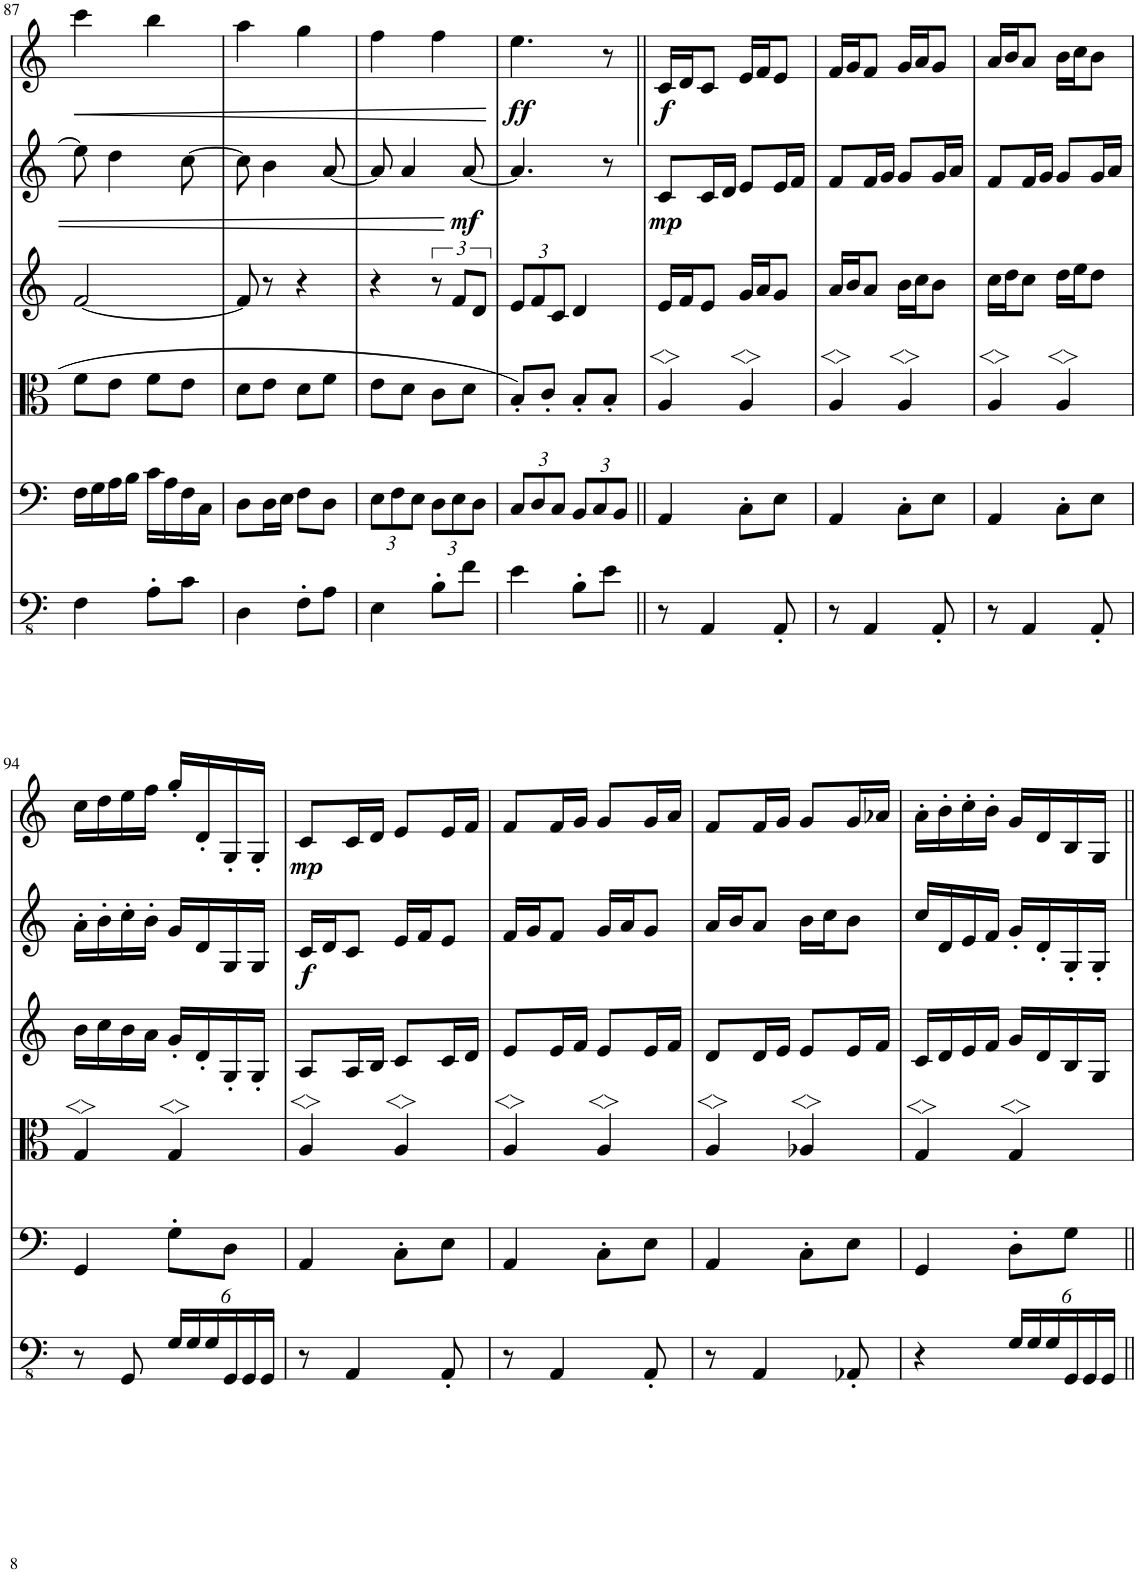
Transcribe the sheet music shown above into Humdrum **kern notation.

**kern	**kern	**kern	**kern	**kern	**dynam	**kern	**dynam	**kern	**dynam
*part7	*part6	*part5	*part4	*part3	*part3	*part2	*part2	*part1	*part1
*staff7	*staff6	*staff5	*staff4	*staff3	*staff3	*staff2	*staff2	*staff1	*staff1
*I"Piano	*I"Piano	*I"Piano	*I"Piano	*I"Piano	*	*I"Piano	*	*I"Piano	*
*	*I'Pno	*	*	*	*	*	*	*I'Pno	*
!!LO:PB:g=z
*clefFv4	*clefF4	*clefC3	*clefG2	*clefG2	*	*clefG2	*	*clefG2	*
*k[]	*k[]	*k[]	*k[]	*k[]	*	*k[]	*	*k[]	*
*M2/4	*M2/4	*M2/4	*M2/4	*M2/4	*	*M2/4	*	*M2/4	*
=87	=87	=87	=87	=87	=87	=87	=87	=87	=87
!	!	!	!	!	!	!	!LO:HP:b	!	!
4FF\	16F\LL	8f\L	[2f/	8ee\]	.	4ccc\	<	8ee]	.
.	16G\	.	.	.	.	.	.	.	.
.	16A\	8e\J	.	4dd\	.	.	.	4dd	.
.	16B\JJ	.	.	.	.	.	.	.	.
8AA'\L	16c\LL	8f\L	.	.	.	4bb\	.	.	.
.	16A\	.	.	.	.	.	.	.	.
8C\J	16F\	8e\J	.	[8cc\	.	.	.	[8cc	.
.	16C\JJ	.	.	.	.	.	.	.	.
=88	=88	=88	=88	=88	=88	=88	=88	=88	=88
4DD\	8D\L	8d\L	8f/]	8cc\]	.	4aa\	.	8cc]	.
.	16D\L	8e\J	8r	4b\	.	.	.	4b	.
.	16E\JJ	.	.	.	.	.	.	.	.
8FF'\L	8F\L	8d\L	4r	.	.	4gg\	.	.	.
8AA\J	8D\J	8f\J	.	[8a/	.	.	.	[8a	.
=89	=89	=89	=89	=89	=89	=89	=89	=89	=89
*	*Xbrackettup	*	*	*	*	*	*	*	*
4EE\	12E\L	8e\L	4r	8a/]	.	4ff\	.	8a]	.
.	12F\	.	.	.	.	.	.	.	.
.	.	8d\J	.	4a/	.	.	.	4a	.
.	12E\J	.	.	.	.	.	.	.	.
8BB'\L	12D\L	8c\L	12r	.	.	4ff\	.	.	.
.	12E\	.	12f/L	.	.	.	.	.	.
!	!	!	!	!	!LO:DY:b	!	!	!	!LO:DY:b
8F\J	.	8d\J	.	[8a/	mf	.	.	[8a	mf
.	12D\J	.	12d/J	.	.	.	.	.	.
.	.	.	.	.	.	.	[	.	.
=90	=90	=90	=90	=90	=90	=90	=90	=90	=90
*	*	*	*Xbrackettup	*	*	*	*	*	*
!	!	!	!	!	!	!	!LO:DY:b	!	!
4E\	12C/L	8B'/L	12e/L	4.a/]	.	4.ee\	ff	4.a]	.
.	12D/	.	12f/	.	.	.	.	.	.
.	.	8c'/J	.	.	.	.	.	.	.
.	12C/J	.	12c/J	.	.	.	.	.	.
8BB'\L	12BB/L	8B'/L	4d/	.	.	.	.	.	.
.	12C/	.	.	.	.	.	.	.	.
8E\J	.	8B'/J	.	8r	.	8r	.	8r	.
.	12BB/J	.	.	.	.	.	.	.	.
=91	=91	=91	=91	=91	=91	=91	=91	=91	=91
!	!	!	!	!	!LO:DY:b	!	!LO:DY:b	!	!LO:DY:b
8r	4AA/	4A>/	16e/LL	8c/L	mp	16c/LL	f	8c/L	mp
.	.	.	16f/J	.	.	16d/J	.	.	.
4AAA/	.	.	8e/J	16c/L	.	8c/J	.	16c/L	.
.	.	.	.	16d/JJ	.	.	.	16d/JJ	.
.	8C'\L	4A>/	16g/LL	8e/L	.	16e/LL	.	8e/L	.
.	.	.	16a/J	.	.	16f/J	.	.	.
8AAA'/	8E\J	.	8g/J	16e/L	.	8e/J	.	16e/L	.
.	.	.	.	16f/JJ	.	.	.	16f/JJ	.
=92	=92	=92	=92	=92	=92	=92	=92	=92	=92
8r	4AA/	4A>/	16a/LL	8f/L	.	16f/LL	.	8f/L	.
.	.	.	16b/J	.	.	16g/J	.	.	.
4AAA/	.	.	8a/J	16f/L	.	8f/J	.	16f/L	.
.	.	.	.	16g/JJ	.	.	.	16g/JJ	.
.	8C'\L	4A>/	16b\LL	8g/L	.	16g/LL	.	8g/L	.
.	.	.	16cc\J	.	.	16a/J	.	.	.
8AAA'/	8E\J	.	8b\J	16g/L	.	8g/J	.	16g/L	.
.	.	.	.	16a/JJ	.	.	.	16a/JJ	.
=93	=93	=93	=93	=93	=93	=93	=93	=93	=93
8r	4AA/	4A>/	16cc\LL	8f/L	.	16a/LL	.	8f/L	.
.	.	.	16dd\J	.	.	16b/J	.	.	.
4AAA/	.	.	8cc\J	16f/L	.	8a/J	.	16f/L	.
.	.	.	.	16g/JJ	.	.	.	16g/JJ	.
.	8C'\L	4A>/	16dd\LL	8g/L	.	16b\LL	.	8g/L	.
.	.	.	16ee\J	.	.	16cc\J	.	.	.
8AAA'/	8E\J	.	8dd\J	16g/L	.	8b\J	.	16g/L	.
.	.	.	.	16a/JJ	.	.	.	16a/JJ	.
!!LO:LB:g=z
=94	=94	=94	=94	=94	=94	=94	=94	=94	=94
8r	4GG/	4G>/	16b\LL	16a'\LL	.	16cc\LL	.	16a'/LL	.
.	.	.	16cc\	16b'\	.	16dd\	.	16b'/J	.
8GGG/	.	.	16b\	16cc'\	.	16ee\	.	16cc'/L	.
.	.	.	16a\JJ	16b'\JJ	.	16ff\JJ	.	16b'/JJ	.
*Xbrackettup	*	*	*	*	*	*	*	*	*
24GG/LL	8G'\L	4G>/	16g'/LL	16g/LL	.	16gg'/LL	.	16g/LL	.
24GG/	.	.	.	.	.	.	.	.	.
.	.	.	16d'/	16d/	.	16d'/	.	16d/J	.
24GG/	.	.	.	.	.	.	.	.	.
24GGG/	8D\J	.	16G'/	16G/	.	16G'/	.	16G/L	.
24GGG/	.	.	.	.	.	.	.	.	.
.	.	.	16G'/JJ	16G/JJ	.	16G'/JJ	.	16G/JJ	.
24GGG/JJ	.	.	.	.	.	.	.	.	.
=95	=95	=95	=95	=95	=95	=95	=95	=95	=95
!	!	!	!	!	!LO:DY:b	!	!LO:DY:b	!	!LO:DY:b
8r	4AA/	4A>/	8A/L	16c/LL	f	8c/L	mp	16c/LL	f
.	.	.	.	16d/J	.	.	.	16d/J	.
4AAA/	.	.	16A/L	8c/J	.	16c/L	.	8c/J	.
.	.	.	16B/JJ	.	.	16d/JJ	.	.	.
.	8C'\L	4A>/	8c/L	16e/LL	.	8e/L	.	16e/LL	.
.	.	.	.	16f/J	.	.	.	16f/J	.
8AAA'/	8E\J	.	16c/L	8e/J	.	16e/L	.	8e/J	.
.	.	.	16d/JJ	.	.	16f/JJ	.	.	.
=96	=96	=96	=96	=96	=96	=96	=96	=96	=96
8r	4AA/	4A>/	8e/L	16f/LL	.	8f/L	.	16f/LL	.
.	.	.	.	16g/J	.	.	.	16g/J	.
4AAA/	.	.	16e/L	8f/J	.	16f/L	.	8f/J	.
.	.	.	16f/JJ	.	.	16g/JJ	.	.	.
.	8C'\L	4A>/	8e/L	16g/LL	.	8g/L	.	16g/LL	.
.	.	.	.	16a/J	.	.	.	16a/J	.
8AAA'/	8E\J	.	16e/L	8g/J	.	16g/L	.	8g/J	.
.	.	.	16f/JJ	.	.	16a/JJ	.	.	.
=97	=97	=97	=97	=97	=97	=97	=97	=97	=97
8r	4AA/	4A>/	8d/L	16a/LL	.	8f/L	.	16a/LL	.
.	.	.	.	16b/J	.	.	.	16b/J	.
4AAA/	.	.	16d/L	8a/J	.	16f/L	.	8a/J	.
.	.	.	16e/JJ	.	.	16g/JJ	.	.	.
.	8C'\L	4A-X>/	8e/L	16b\LL	.	8g/L	.	16b\LL	.
.	.	.	.	16cc\J	.	.	.	16cc\J	.
8AAA-X'/	8E\J	.	16e/L	8b\J	.	16g/L	.	8b\J	.
.	.	.	16f/JJ	.	.	16a-X/JJ	.	.	.
=98	=98	=98	=98	=98	=98	=98	=98	=98	=98
4r	4GG/	4G>/	16c/LL	16cc/LL	.	16a'\LL	.	16cc/LL	.
.	.	.	16d/	16d/	.	16b'\	.	16d/J	.
.	.	.	16e/	16e/	.	16cc'\	.	16e/L	.
.	.	.	16f/JJ	16f/JJ	.	16b'\JJ	.	16f/JJ	.
24GG/LL	8D'\L	4G>/	16g/LL	16g'/LL	.	16g/LL	.	16g'/LL	.
24GG/	.	.	.	.	.	.	.	.	.
.	.	.	16d/	16d'/	.	16d/	.	16d'/J	.
24GG/	.	.	.	.	.	.	.	.	.
24GGG/	8G\J	.	16B/	16G'/	.	16B/	.	16G'/L	.
24GGG/	.	.	.	.	.	.	.	.	.
.	.	.	16G/JJ	16G'/JJ	.	16G/JJ	.	16G'/JJ	.
24GGG/JJ	.	.	.	.	.	.	.	.	.
=	=	=	=	=	=	=	=	=	=
*-	*-	*-	*-	*-	*-	*-	*-	*-	*-
